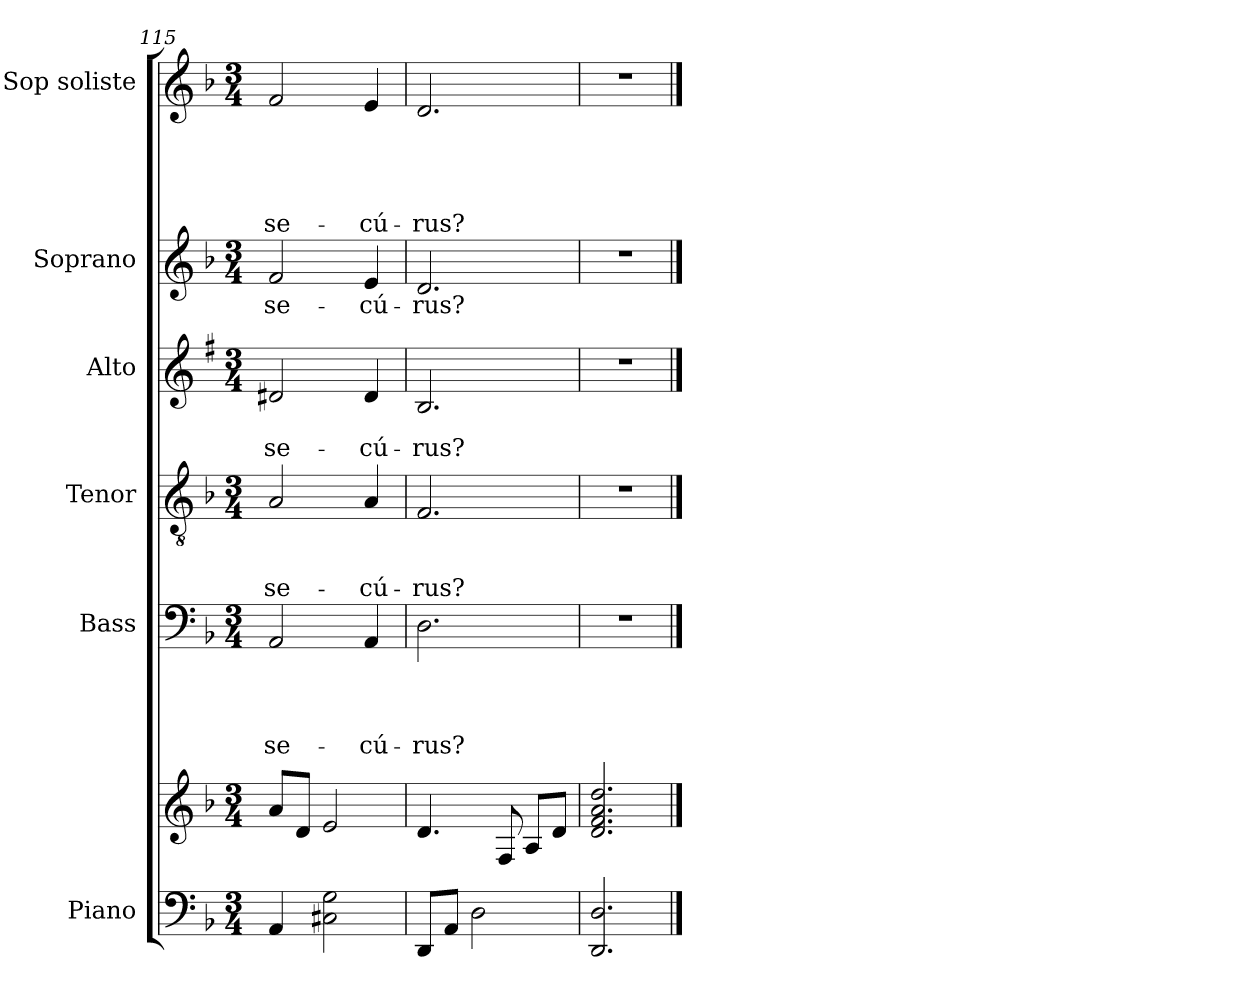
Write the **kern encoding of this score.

**kern	**kern	**kern	**text	**text	**text	**text	**kern	**text	**text	**text	**kern	**text	**text	**kern	**text	**kern	**text	**text	**text	**text	**text
*part6	*part6	*part5	*part5	*part5	*part5	*part5	*part4	*part4	*part4	*part4	*part3	*part3	*part3	*part2	*part2	*part1	*part1	*part1	*part1	*part1	*part1
*staff7	*staff6	*staff5	*staff5	*staff5	*staff5	*staff5	*staff4	*staff4	*staff4	*staff4	*staff3	*staff3	*staff3	*staff2	*staff2	*staff1	*staff1	*staff1	*staff1	*staff1	*staff1
*I"Piano	*	*I"Bass	*	*	*	*	*I"Tenor	*	*	*	*I"Alto	*	*	*I"Soprano	*	*I"Sop soliste	*	*	*	*	*
*	*	*I'B	*	*	*	*	*I'T	*	*	*	*I'A	*	*	*I'S	*	*I'Sol	*	*	*	*	*
*clefF4	*clefG2	*clefF4	*	*	*	*	*clefGv2	*	*	*	*clefG2	*	*	*clefG2	*	*clefG2	*	*	*	*	*
*	*	*	*	*	*	*	*	*	*	*	*ITrd1c2	*	*	*	*	*	*	*	*	*	*
*k[b-]	*k[b-]	*k[b-]	*	*	*	*	*k[b-]	*	*	*	*k[b-]	*	*	*k[b-]	*	*k[b-]	*	*	*	*	*
*d:	*d:	*d:	*	*	*	*	*d:	*	*	*	*d:	*	*	*d:	*	*d:	*	*	*	*	*
*M3/4	*M3/4	*M3/4	*	*	*	*	*M3/4	*	*	*	*M3/4	*	*	*M3/4	*	*M3/4	*	*	*	*	*
=115	=115	=115	=115	=115	=115	=115	=115	=115	=115	=115	=115	=115	=115	=115	=115	=115	=115	=115	=115	=115	=115
!	!	!	!	!	!	!LO:LY:b	!	!	!	!	!	!	!	!	!	!	!	!	!	!	!
!	!	!	!	!	!	!	!	!	!	!LO:LY:b	!	!	!	!	!	!	!	!	!	!	!
!	!	!	!	!	!	!	!	!	!	!	!	!	!LO:LY:b	!	!	!	!	!	!	!	!
!	!	!	!	!	!	!	!	!	!	!	!	!	!	!	!LO:LY:b	!	!	!	!	!	!
!	!	!	!	!	!	!	!	!	!	!	!	!	!	!	!	!	!	!	!	!	!LO:LY:b
4AA/	8a/L	2AA/	.	.	.	se-	2A/	.	.	se-	2c#X/	.	se-	2f/	se-	2f/	.	.	.	.	se-
.	8d/J	.	.	.	.	.	.	.	.	.	.	.	.	.	.	.	.	.	.	.	.
2C#X\ 2G\	2e/	.	.	.	.	.	.	.	.	.	.	.	.	.	.	.	.	.	.	.	.
!	!	!	!	!	!	!LO:LY:b	!	!	!	!	!	!	!	!	!	!	!	!	!	!	!
!	!	!	!	!	!	!	!	!	!	!LO:LY:b	!	!	!	!	!	!	!	!	!	!	!
!	!	!	!	!	!	!	!	!	!	!	!	!	!LO:LY:b	!	!	!	!	!	!	!	!
!	!	!	!	!	!	!	!	!	!	!	!	!	!	!	!LO:LY:b	!	!	!	!	!	!
!	!	!	!	!	!	!	!	!	!	!	!	!	!	!	!	!	!	!	!	!	!LO:LY:b
.	.	4AA/	.	.	.	-cú-	4A/	.	.	-cú-	4c#/	.	-cú-	4e/	-cú-	4e/	.	.	.	.	-cú-
=116	=116	=116	=116	=116	=116	=116	=116	=116	=116	=116	=116	=116	=116	=116	=116	=116	=116	=116	=116	=116	=116
!	!	!	!	!	!	!LO:LY:b	!	!	!	!	!	!	!	!	!	!	!	!	!	!	!
!	!	!	!	!	!	!	!	!	!	!LO:LY:b	!	!	!	!	!	!	!	!	!	!	!
!	!	!	!	!	!	!	!	!	!	!	!	!	!LO:LY:b	!	!	!	!	!	!	!	!
!	!	!	!	!	!	!	!	!	!	!	!	!	!	!	!LO:LY:b	!	!	!	!	!	!
!	!	!	!	!	!	!	!	!	!	!	!	!	!	!	!	!	!	!	!	!	!LO:LY:b
8DD/L	4.d/	2.D\	.	.	.	-rus?	2.F/	.	.	-rus?	2.A/	.	-rus?	2.d/	-rus?	2.d/	.	.	.	.	-rus?
8AA/J	.	.	.	.	.	.	.	.	.	.	.	.	.	.	.	.	.	.	.	.	.
2D\	.	.	.	.	.	.	.	.	.	.	.	.	.	.	.	.	.	.	.	.	.
.	8F/	.	.	.	.	.	.	.	.	.	.	.	.	.	.	.	.	.	.	.	.
.	8A/L	.	.	.	.	.	.	.	.	.	.	.	.	.	.	.	.	.	.	.	.
.	8d/J	.	.	.	.	.	.	.	.	.	.	.	.	.	.	.	.	.	.	.	.
=117	=117	=117	=117	=117	=117	=117	=117	=117	=117	=117	=117	=117	=117	=117	=117	=117	=117	=117	=117	=117	=117
2.DD/ 2.D/	2.d/ 2.f/ 2.a/ 2.dd/	2.r	.	.	.	.	2.r	.	.	.	2.r	.	.	2.r	.	2.r	.	.	.	.	.
==	==	==	==	==	==	==	==	==	==	==	==	==	==	==	==	==	==	==	==	==	==
*-	*-	*-	*-	*-	*-	*-	*-	*-	*-	*-	*-	*-	*-	*-	*-	*-	*-	*-	*-	*-	*-
